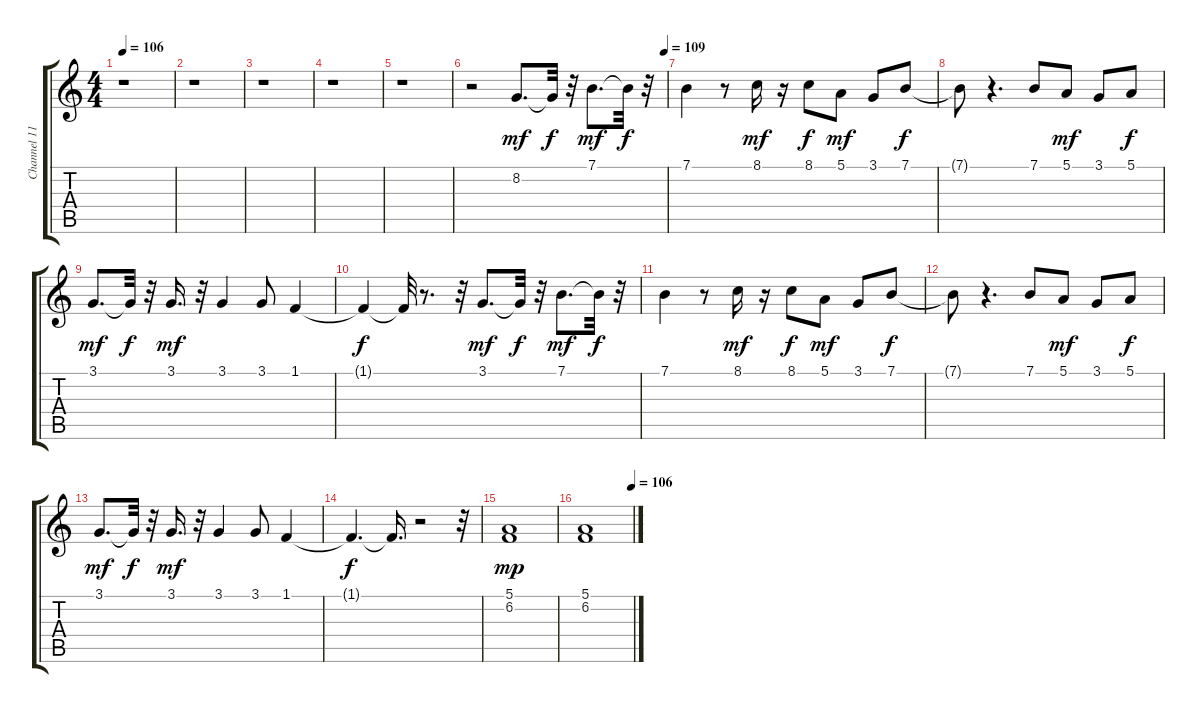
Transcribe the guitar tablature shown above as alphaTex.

\track ("Channel 11" "Channel 11") {instrument choiraahs}
\staff {score tabs}
\tuning (E4 B3 G3 D3 A2 E2) {hide}
\ts (4 4)
\tempo 106
\clef g2
\ks c
r.1{dy mf} |
r.1 |
r.1 |
r.1 |
r.1 |
\tempo (109 0.9895833333333334)
r.2 8.2.8{d} 8.2{t}.32{dy f} r.32 7.1.8{d dy mf} 7.1{t}.32{dy f} r.32 |
7.1.4 r.8 8.1.16{dy mf} r.16 8.1.8{dy f} 5.1.8{dy mf} 3.1.8 7.1.8{dy f} |
7.1{t}.8 r.4{d} 7.1.8 5.1.8{dy mf} 3.1.8 5.1.8{dy f} |
3.1.8{d dy mf} 3.1{t}.32{dy f} r.32 3.1.16{d dy mf} r.32 3.1.4 3.1.8 1.1.4 |
1.1{t}.4{dy f} 1.1{t}.32 r.8{d} r.32 3.1.8{d dy mf} 3.1{t}.32{dy f} r.32 7.1.8{d dy mf} 7.1{t}.32{dy f} r.32 |
7.1.4 r.8 8.1.16{dy mf} r.16 8.1.8{dy f} 5.1.8{dy mf} 3.1.8 7.1.8{dy f} |
7.1{t}.8 r.4{d} 7.1.8 5.1.8{dy mf} 3.1.8 5.1.8{dy f} |
3.1.8{d dy mf} 3.1{t}.32{dy f} r.32 3.1.16{d dy mf} r.32 3.1.4 3.1.8 1.1.4 |
1.1{t}.4{d dy f} 1.1{t}.16{d} r.2 r.32 |
(5.1 6.2).1{dy mp} |
\tempo (106 0.984375)
(5.1 6.2).1
